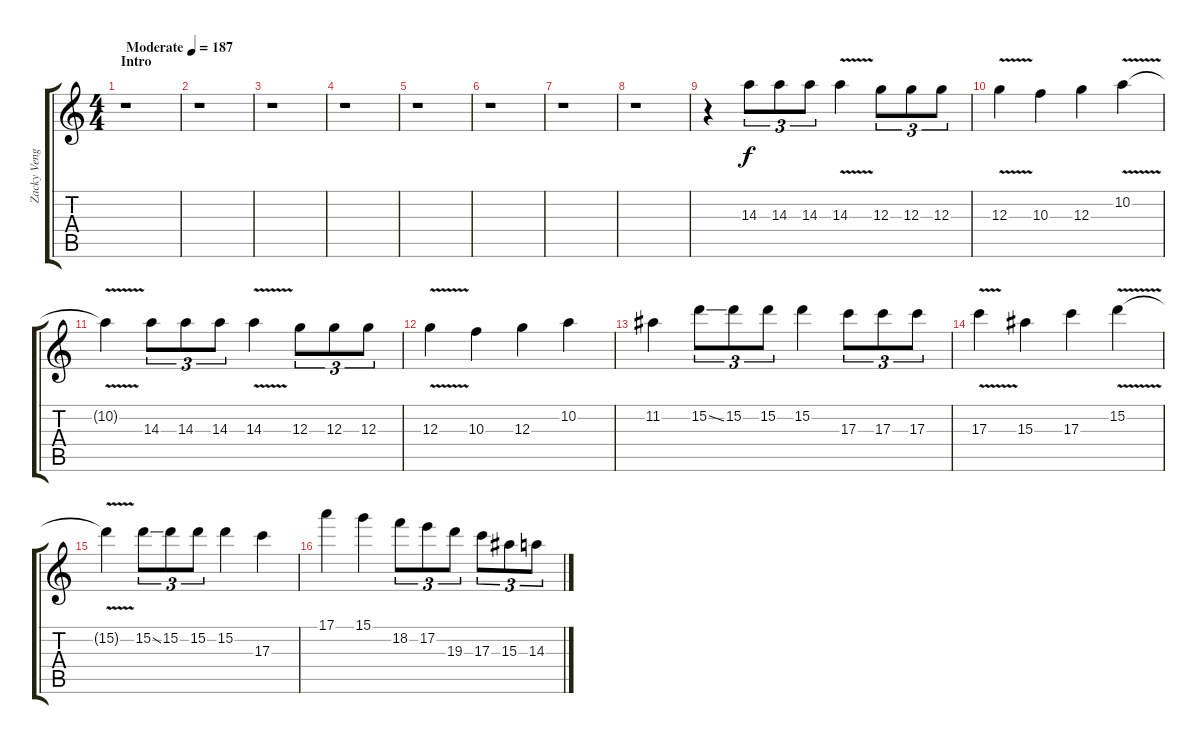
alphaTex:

\track ("Zacky Vengeance (Pan-Lead 1)" "Zacky Veng") {instrument distortionguitar}
\staff {score tabs}
\tuning (E4 B3 G3 D3 A2 D2) {hide}
\ts (4 4)
\section ("" "Intro")
\tempo (187 "Moderate")
\clef g2
\ks c
r.1{dy f instrument distortionguitar} |
r.1 |
r.1 |
r.1 |
r.1 |
r.1 |
r.1 |
r.1 |
r.4 14.3.8{tu (3 2)} 14.3.8{tu (3 2)} 14.3.8{tu (3 2)} 14.3{v}.4 12.3.8{tu (3 2)} 12.3.8{tu (3 2)} 12.3.8{tu (3 2)} |
12.3{v}.4 10.3.4 12.3.4 10.2{v}.4 |
10.2{t}.4 14.3.8{tu (3 2)} 14.3.8{tu (3 2)} 14.3.8{tu (3 2)} 14.3{v}.4 12.3.8{tu (3 2)} 12.3.8{tu (3 2)} 12.3.8{tu (3 2)} |
12.3{v}.4 10.3.4 12.3.4 10.2.4 |
11.2.4 15.2{ss}.8{tu (3 2)} 15.2.8{tu (3 2)} 15.2.8{tu (3 2)} 15.2.4 17.3.8{tu (3 2)} 17.3.8{tu (3 2)} 17.3.8{tu (3 2)} |
17.3{v}.4 15.3.4 17.3.4 15.2{v}.4 |
15.2{t}.4 15.2{ss}.8{tu (3 2)} 15.2.8{tu (3 2)} 15.2.8{tu (3 2)} 15.2.4 17.3.4 |
17.1.4 15.1.4 18.2.8{tu (3 2)} 17.2.8{tu (3 2)} 19.3.8{tu (3 2)} 17.3.8{tu (3 2)} 15.3.8{tu (3 2)} 14.3.8{tu (3 2)}
